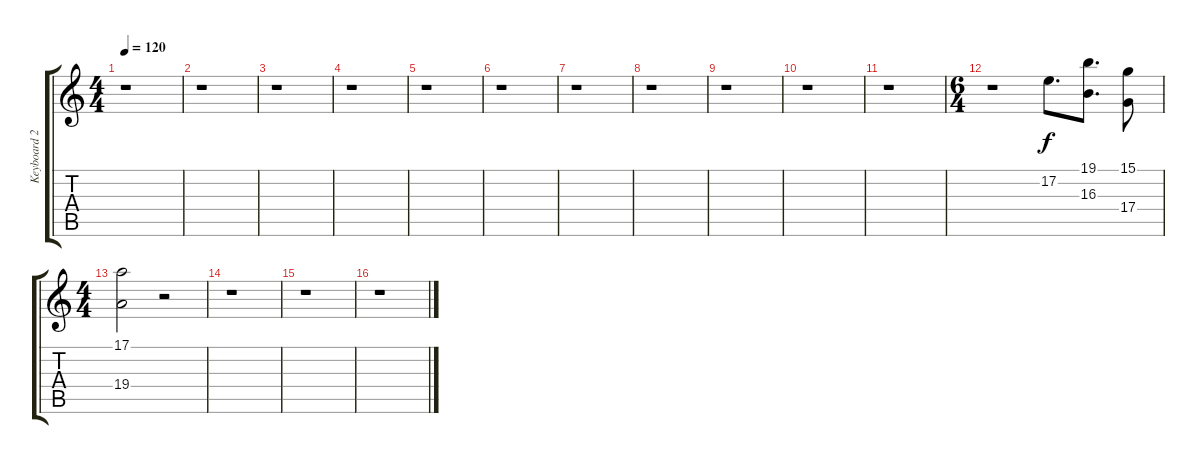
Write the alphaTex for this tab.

\track ("Keyboard 2 (Matthew Wilder)" "Keyboard 2") {instrument harpsichord}
\staff {score tabs}
\tuning (E4 B3 G3 D3 A2 E2) {hide}
\ts (4 4)
\tempo 120
\clef g2
\ks c
r.1{dy f} |
r.1 |
r.1 |
r.1 |
r.1 |
r.1 |
r.1 |
r.1 |
r.1 |
r.1 |
r.1 |
\ts (6 4)
r.1 17.2.8{d instrument acousticguitarsteel} (19.1 16.3).8{d} (15.1 17.4).8 |
\ts (4 4)
(17.1 19.4).2{instrument harpsichord} r.2 |
r.1 |
r.1 |
r.1
